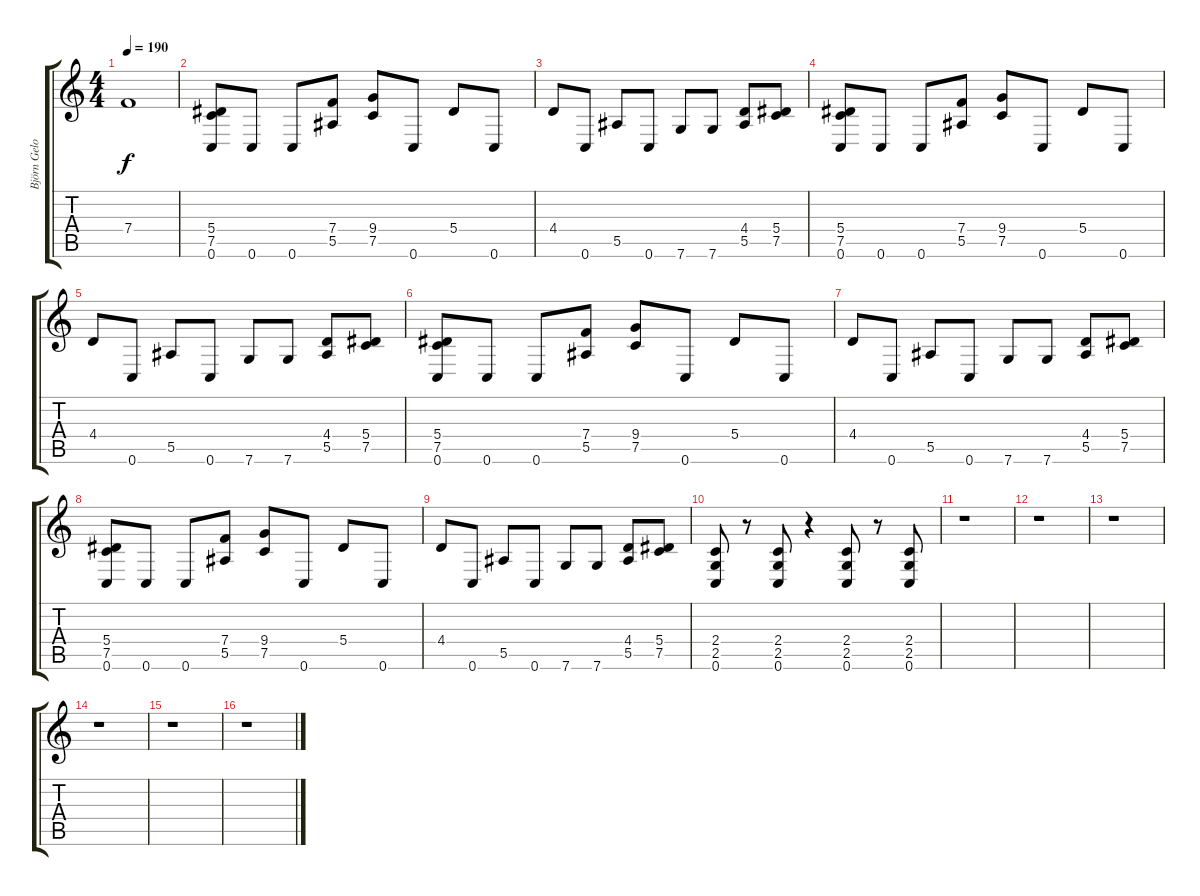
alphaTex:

\track ("Björn Gelotte" "Björn Gelo") {instrument distortionguitar}
\staff {score tabs}
\tuning (C4 G3 Eb3 Bb2 F2 C2) {hide}
\ts (4 4)
\tempo 190
\clef g2
\ks c
7.4.1{dy f} |
(5.4 7.5 0.6).8 0.6.8 0.6.8 (7.4 5.5).8 (9.4 7.5).8 0.6.8 5.4.8 0.6.8 |
4.4.8 0.6.8 5.5.8 0.6.8 7.6.8 7.6.8 (4.4 5.5).8 (5.4 7.5).8 |
(5.4 7.5 0.6).8 0.6.8 0.6.8 (7.4 5.5).8 (9.4 7.5).8 0.6.8 5.4.8 0.6.8 |
4.4.8 0.6.8 5.5.8 0.6.8 7.6.8 7.6.8 (4.4 5.5).8 (5.4 7.5).8 |
(5.4 7.5 0.6).8 0.6.8 0.6.8 (7.4 5.5).8 (9.4 7.5).8 0.6.8 5.4.8 0.6.8 |
4.4.8 0.6.8 5.5.8 0.6.8 7.6.8 7.6.8 (4.4 5.5).8 (5.4 7.5).8 |
(5.4 7.5 0.6).8 0.6.8 0.6.8 (7.4 5.5).8 (9.4 7.5).8 0.6.8 5.4.8 0.6.8 |
4.4.8 0.6.8 5.5.8 0.6.8 7.6.8 7.6.8 (4.4 5.5).8 (5.4 7.5).8 |
(2.4 2.5 0.6).8 r.8 (2.4 2.5 0.6).8 r.4 (2.4 2.5 0.6).8 r.8 (2.4 2.5 0.6).8 |
r.1 |
r.1 |
r.1 |
r.1 |
r.1 |
r.1
